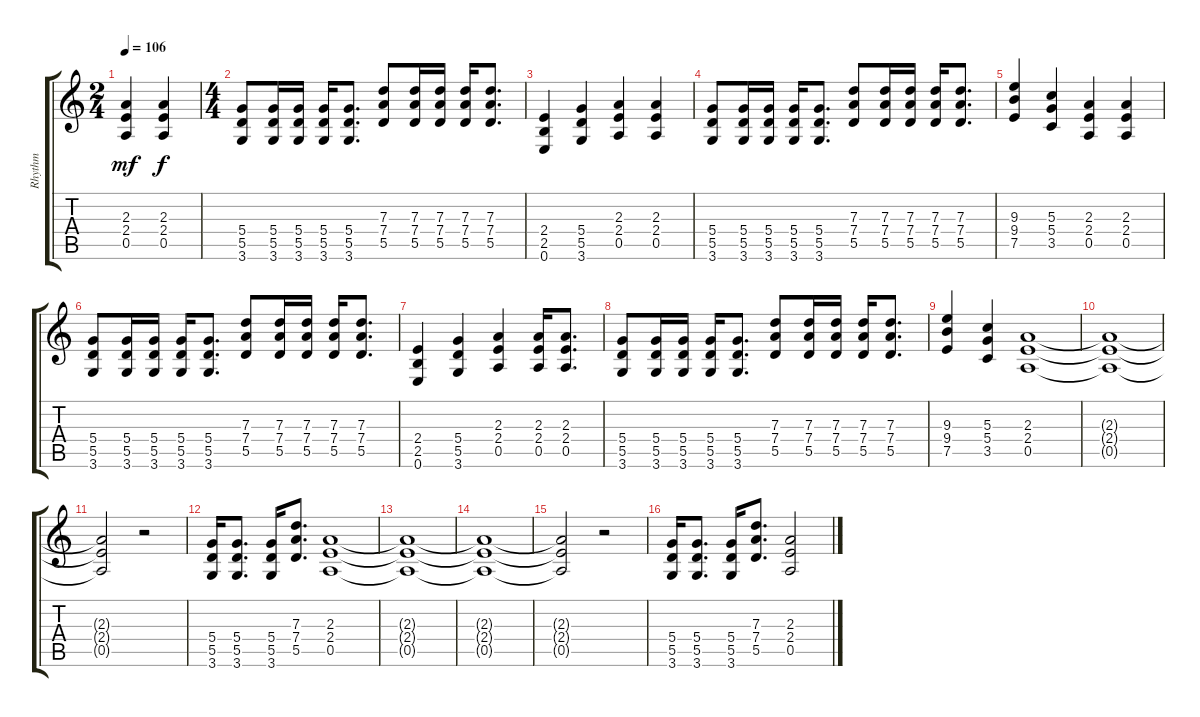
\track ("Rhythm" "Rhythm") {instrument overdrivenguitar}
\staff {score tabs}
\tuning (E4 B3 G3 D3 A2 E2) {hide}
\ts (2 4)
\tempo 106
\clef g2
\ks c
(2.3 2.4 0.5).4{dy mf instrument overdrivenguitar} (2.3 2.4 0.5).4{dy f} |
\ts (4 4)
(5.4 5.5 3.6).8 (5.4 5.5 3.6).16 (5.4 5.5 3.6).16 (5.4 5.5 3.6).16 (5.4 5.5 3.6).8{d} (7.3 7.4 5.5).8 (7.3 7.4 5.5).16 (7.3 7.4 5.5).16 (7.3 7.4 5.5).16 (7.3 7.4 5.5).8{d} |
(2.4 2.5 0.6).4 (5.4 5.5 3.6).4 (2.3 2.4 0.5).4 (2.3 2.4 0.5).4 |
(5.4 5.5 3.6).8 (5.4 5.5 3.6).16 (5.4 5.5 3.6).16 (5.4 5.5 3.6).16 (5.4 5.5 3.6).8{d} (7.3 7.4 5.5).8 (7.3 7.4 5.5).16 (7.3 7.4 5.5).16 (7.3 7.4 5.5).16 (7.3 7.4 5.5).8{d} |
(9.3 9.4 7.5).4 (5.3 5.4 3.5).4 (2.3 2.4 0.5).4 (2.3 2.4 0.5).4 |
(5.4 5.5 3.6).8 (5.4 5.5 3.6).16 (5.4 5.5 3.6).16 (5.4 5.5 3.6).16 (5.4 5.5 3.6).8{d} (7.3 7.4 5.5).8 (7.3 7.4 5.5).16 (7.3 7.4 5.5).16 (7.3 7.4 5.5).16 (7.3 7.4 5.5).8{d} |
(2.4 2.5 0.6).4 (5.4 5.5 3.6).4 (2.3 2.4 0.5).4 (2.3 2.4 0.5).16 (2.3 2.4 0.5).8{d} |
(5.4 5.5 3.6).8 (5.4 5.5 3.6).16 (5.4 5.5 3.6).16 (5.4 5.5 3.6).16 (5.4 5.5 3.6).8{d} (7.3 7.4 5.5).8 (7.3 7.4 5.5).16 (7.3 7.4 5.5).16 (7.3 7.4 5.5).16 (7.3 7.4 5.5).8{d} |
(9.3 9.4 7.5).4 (5.3 5.4 3.5).4 (2.3 2.4 0.5).1 |
(2.3{t} 2.4{t} 0.5{t}).1 |
(2.3{t} 2.4{t} 0.5{t}).2 r.2 |
(5.4 5.5 3.6).16 (5.4 5.5 3.6).8{d} (5.4 5.5 3.6).16 (7.3 7.4 5.5).8{d} (2.3 2.4 0.5).1 |
(2.3{t} 2.4{t} 0.5{t}).1 |
(2.3{t} 2.4{t} 0.5{t}).1 |
(2.3{t} 2.4{t} 0.5{t}).2 r.2 |
(5.4 5.5 3.6).16 (5.4 5.5 3.6).8{d} (5.4 5.5 3.6).16 (7.3 7.4 5.5).8{d} (2.3 2.4 0.5).2
